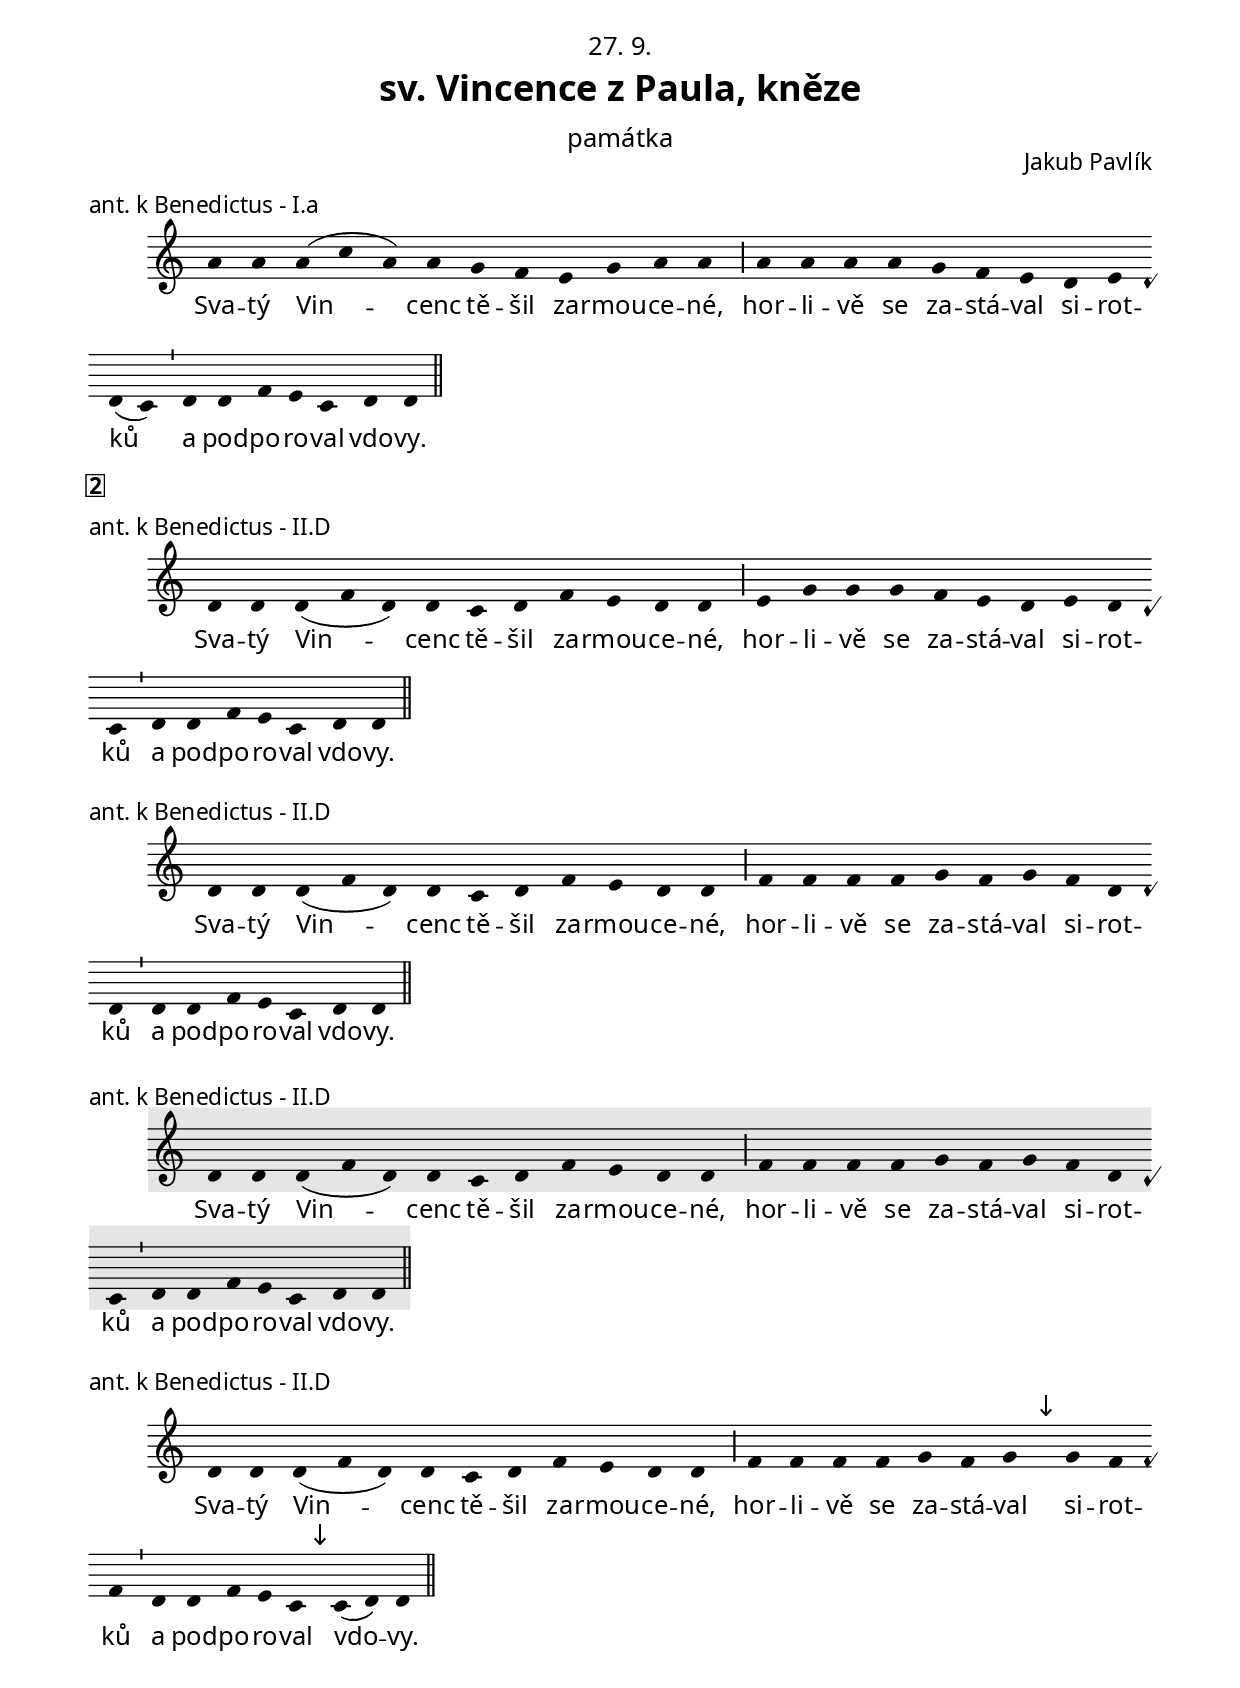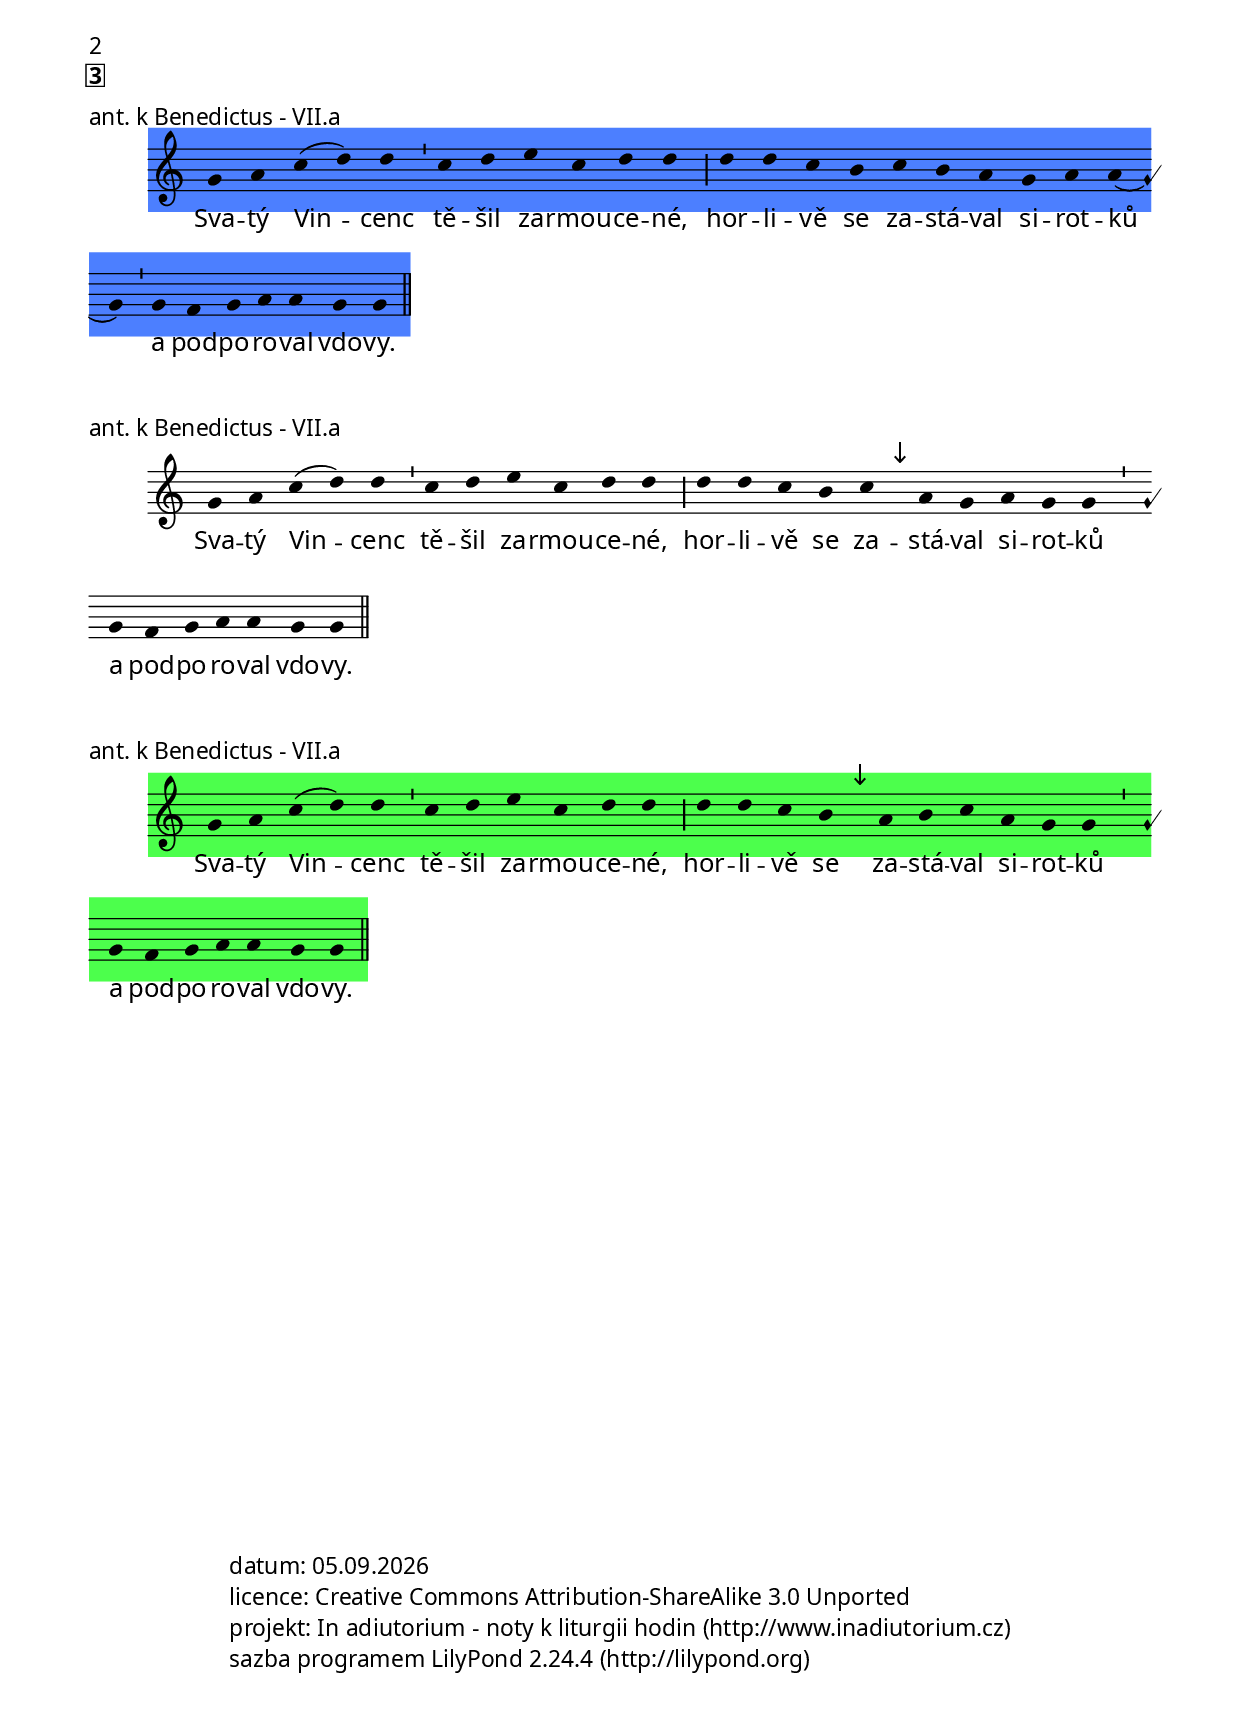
\version "2.19.16"

\include "../spolecne.ly"

\header {
  title = \markup\titleSvatek
            "sv. Vincence z Paula, kněze"
            "památka"
            "27. 9."
  composer = "Jakub Pavlík"
}

\score {
  \relative c'' {
    \choralniRezim
    a4 a a( c a) a g f e g a a \barMaior
    a a a a g f e d e d( c) \barMin
    d d f e c d d \barFinalis
  }
  \addlyrics {
    Sva -- tý Vin -- cenc tě -- šil za -- rmou -- ce -- né,
    hor -- li -- vě se za -- stá -- val si -- rot -- ků
    a pod -- po -- ro -- val vdo -- vy.
  }
  \header {
    quid = "ant. k Benedictus"
    modus = "I"
    differentia = "a"
    psalmus = ""
    id = "aben"
    piece = \markup {\sestavTitulekBezZalmu}
  }
}

\markup\nadpisSkupiny 2

\score {
  \relative c' {
    \choralniRezim
    d4 d d( f d) d c d f e d d \barMaior
    e g g g f e d e d c \barMin
    d d f e c d d \barFinalis
  }
  \addlyrics {
    Sva -- tý Vin -- cenc tě -- šil za -- rmou -- ce -- né,
    hor -- li -- vě se za -- stá -- val si -- rot -- ků
    a pod -- po -- ro -- val vdo -- vy.
  }
  \header {
    quid = "ant. k Benedictus"
    modus = "II"
    differentia = "D"
    psalmus = ""
    id = "aben"
    piece = \markup {\sestavTitulekBezZalmu}
  }
}

\score {
  \relative c' {
    \choralniRezim
    d4 d d( f d) d c d f e d d \barMaior
    f f f f g f g f d d \barMin
    d d f e c d d \barFinalis
  }
  \addlyrics {
    Sva -- tý Vin -- cenc tě -- šil za -- rmou -- ce -- né,
    hor -- li -- vě se za -- stá -- val si -- rot -- ků
    a pod -- po -- ro -- val vdo -- vy.
  }
  \header {
    quid = "ant. k Benedictus"
    modus = "II"
    differentia = "D"
    psalmus = ""
    id = "aben"
    piece = \markup {\sestavTitulekBezZalmu}
  }
}

\score {
  \relative c' {
    \zvyraznovacSedy
    \choralniRezim
    d4 d d( f d) d c d f e d d \barMaior
    f f f f g f g f d c \barMin
    d d f e c d d \barFinalis
  }
  \addlyrics {
    Sva -- tý Vin -- cenc tě -- šil za -- rmou -- ce -- né,
    hor -- li -- vě se za -- stá -- val si -- rot -- ků
    a pod -- po -- ro -- val vdo -- vy.
  }
  \header {
    quid = "ant. k Benedictus"
    modus = "II"
    differentia = "D"
    psalmus = ""
    id = "aben"
    piece = \markup {\sestavTitulekBezZalmu}
  }
}

\score {
  \relative c' {
    \choralniRezim
    d4 d d( f d) d c d f e d d \barMaior
    f f f f g f g \mark\sipka g f f \barMin
    d d f e c \mark\sipka c( d) d \barFinalis
  }
  \addlyrics {
    Sva -- tý Vin -- cenc tě -- šil za -- rmou -- ce -- né,
    hor -- li -- vě se za -- stá -- val si -- rot -- ků
    a pod -- po -- ro -- val vdo -- vy.
  }
  \header {
    quid = "ant. k Benedictus"
    modus = "II"
    differentia = "D"
    psalmus = ""
    id = "aben"
    piece = \markup {\sestavTitulekBezZalmu}
  }
}

\markup\nadpisSkupiny 3

\score {
  \relative c'' {
    \zvyraznovacModry
    \choralniRezim
    g4 a c( d) d \barMin
    c d e c d d \barMaior
    d d c b c b a g a a( g) \barMin
    g f g a a g g \barFinalis
  }
  \addlyrics {
    Sva -- tý Vin -- cenc
    tě -- šil za -- rmou -- ce -- né,
    hor -- li -- vě se za -- stá -- val si -- rot -- ků
    a pod -- po -- ro -- val vdo -- vy.
  }
  \header {
    quid = "ant. k Benedictus"
    modus = "VII"
    differentia = "a"
    psalmus = ""
    id = "aben"
    piece = \markup {\sestavTitulekBezZalmu}
  }
}

\score {
  \relative c'' {
    \choralniRezim
    g4 a c( d) d \barMin
    c d e c d d \barMaior
    d d c b c \mark\sipka a g a g g \barMin
    g f g a a g g \barFinalis
  }
  \addlyrics {
    Sva -- tý Vin -- cenc
    tě -- šil za -- rmou -- ce -- né,
    hor -- li -- vě se za -- stá -- val si -- rot -- ků
    a pod -- po -- ro -- val vdo -- vy.
  }
  \header {
    quid = "ant. k Benedictus"
    modus = "VII"
    differentia = "a"
    psalmus = ""
    id = "aben"
    piece = \markup {\sestavTitulekBezZalmu}
  }
}

\score {
  \relative c'' {
    \zvyraznovacZeleny
    \choralniRezim
    g4 a c( d) d \barMin
    c d e c d d \barMaior
    d d c b \mark\sipka a b c a g g \barMin
    g f g a a g g \barFinalis
  }
  \addlyrics {
    Sva -- tý Vin -- cenc
    tě -- šil za -- rmou -- ce -- né,
    hor -- li -- vě se za -- stá -- val si -- rot -- ků
    a pod -- po -- ro -- val vdo -- vy.
  }
  \header {
    quid = "ant. k Benedictus"
    modus = "VII"
    differentia = "a"
    psalmus = ""
    id = "aben"
    piece = \markup {\sestavTitulekBezZalmu}
  }
}
